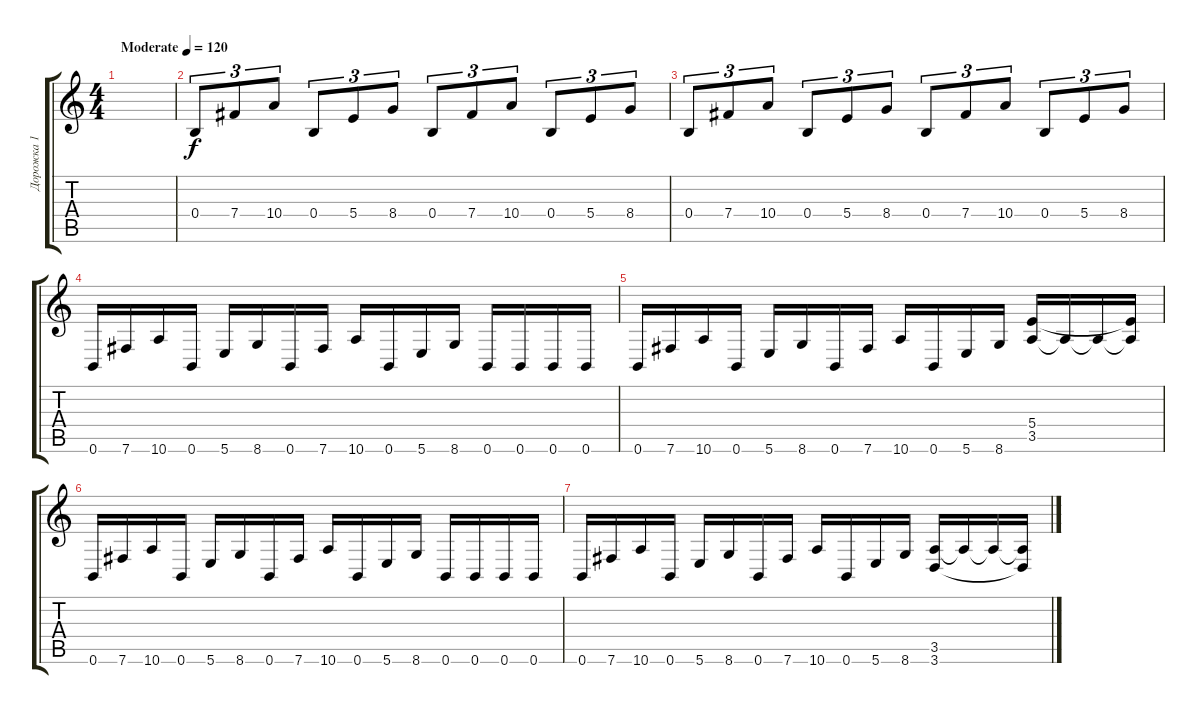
\track ("Дорожка 1" "Дорожка 1") {instrument distortionguitar}
\staff {score tabs}
\tuning (Db4 Ab3 E3 B2 Gb2 B1) {hide}
\ts (4 4)
\tempo (120 "Moderate")
\clef g2
\ks c
|
0.4.8{tu (3 2)} 7.4.8{tu (3 2)} 10.4.8{tu (3 2)} 0.4.8{tu (3 2)} 5.4.8{tu (3 2)} 8.4.8{tu (3 2)} 0.4.8{tu (3 2)} 7.4.8{tu (3 2)} 10.4.8{tu (3 2)} 0.4.8{tu (3 2)} 5.4.8{tu (3 2)} 8.4.8{tu (3 2)} |
0.4.8{tu (3 2)} 7.4.8{tu (3 2)} 10.4.8{tu (3 2)} 0.4.8{tu (3 2)} 5.4.8{tu (3 2)} 8.4.8{tu (3 2)} 0.4.8{tu (3 2)} 7.4.8{tu (3 2)} 10.4.8{tu (3 2)} 0.4.8{tu (3 2)} 5.4.8{tu (3 2)} 8.4.8{tu (3 2)} |
0.6.16 7.6.16 10.6.16 0.6.16 5.6.16 8.6.16 0.6.16 7.6.16 10.6.16 0.6.16 5.6.16 8.6.16 0.6.16 0.6.16 0.6.16 0.6.16 |
0.6.16 7.6.16 10.6.16 0.6.16 5.6.16 8.6.16 0.6.16 7.6.16 10.6.16 0.6.16 5.6.16 8.6.16 (5.4 3.5).16 3.5{t}.16 3.5{t}.16 (5.4{t} 3.5{t}).16 |
0.6.16 7.6.16 10.6.16 0.6.16 5.6.16 8.6.16 0.6.16 7.6.16 10.6.16 0.6.16 5.6.16 8.6.16 0.6.16 0.6.16 0.6.16 0.6.16 |
0.6.16 7.6.16 10.6.16 0.6.16 5.6.16 8.6.16 0.6.16 7.6.16 10.6.16 0.6.16 5.6.16 8.6.16 (3.5 3.6).16 3.5{t}.16 3.5{t}.16 (3.5{t} 3.6{t}).16
